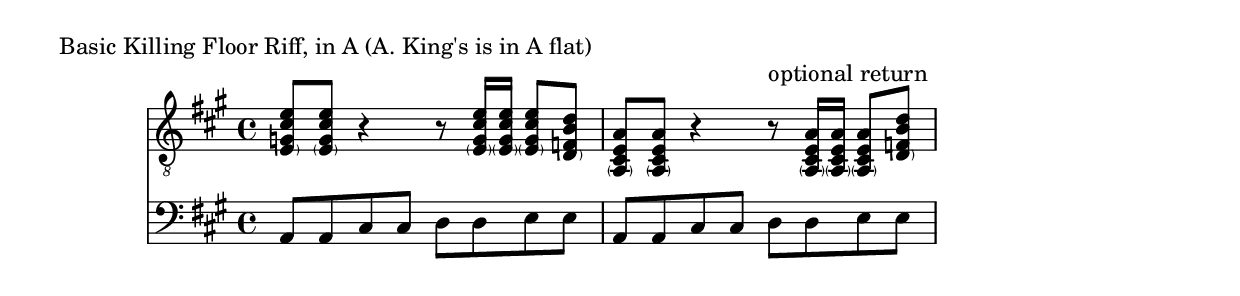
\version "2.18.0"

\markup{ "Basic Killing Floor Riff, in A (A. King's is in A flat)"}

\score{
  <<
  \new Staff{
    \clef "treble_8"
    \key a \major
    \time 4/4

    <\parenthesize e g cis' e'>8 < \parenthesize e g cis' e'>8 r4 r8 < \parenthesize e g cis' e'>16 < \parenthesize e g cis' e'>16 < \parenthesize e g cis' e'>8 < \parenthesize d f b d'>8 |
    <\parenthesize a, e a cis>8  <\parenthesize a, e a cis>8 r4 r8^"optional return" <\parenthesize a, e a cis>16 < \parenthesize a, e a cis>16 <\parenthesize a, e a cis>8 <\parenthesize d f b d'>8 |
  }
  \new Staff{
    \clef "bass"
    \key a \major
    \time 4/4
    \repeat unfold 2 
    \relative c{
      a8 a cis cis d d e e  |
    }
  }
  >>
}

